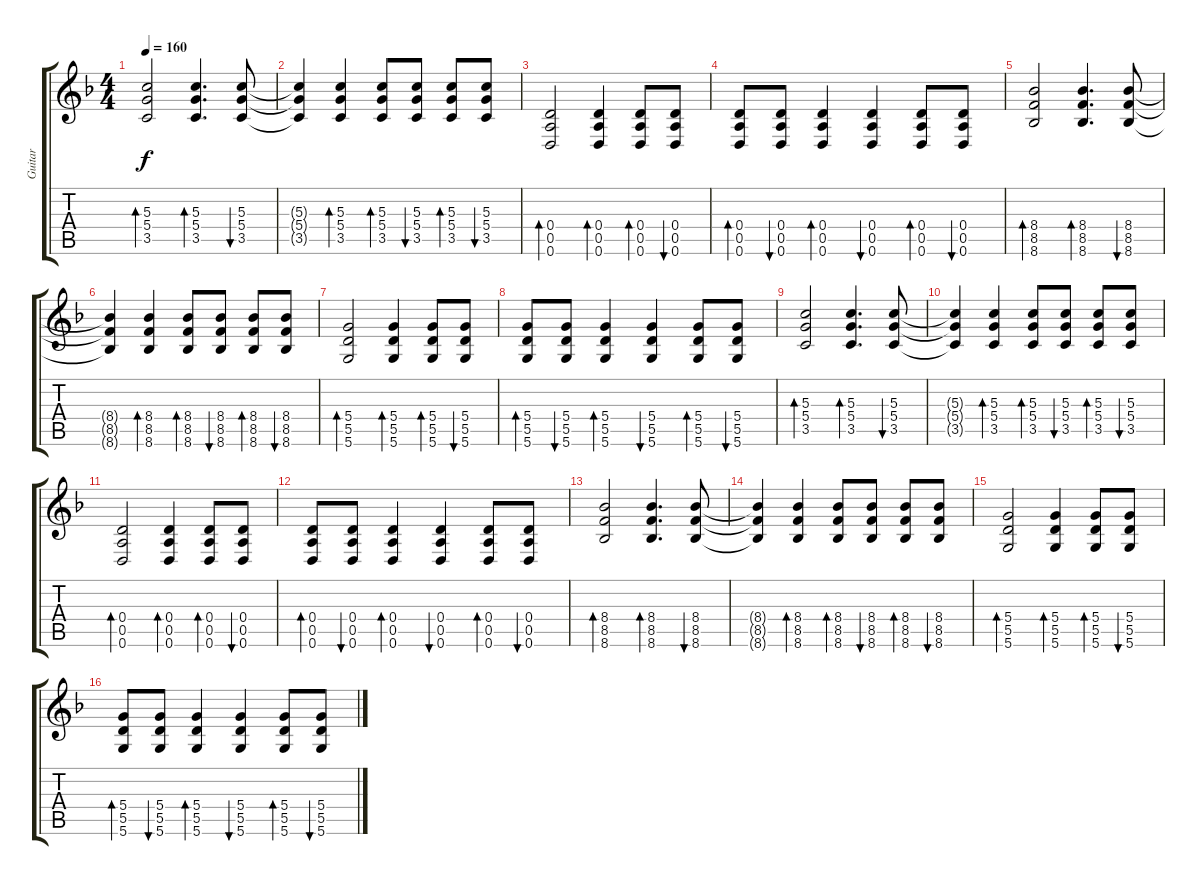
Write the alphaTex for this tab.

\track ("Guitar" "Guitar") {instrument acousticguitarsteel}
\staff {score tabs}
\tuning (E4 B3 G3 D3 A2 D2) {hide}
\ts (4 4)
\tempo 160
\clef g2
\ks dminor
(5.3 5.4 3.5).2{bd 60 dy f} (5.3 5.4 3.5).4{d bd 60} (5.3 5.4 3.5).8{bu 60} |
(5.3{t} 5.4{t} 3.5{t}).4 (5.3 5.4 3.5).4{bd 60} (5.3 5.4 3.5).8{bd 60} (5.3 5.4 3.5).8{bu 60} (5.3 5.4 3.5).8{bd 60} (5.3 5.4 3.5).8{bu 60} |
(0.4 0.5 0.6).2{bd 60} (0.4 0.5 0.6).4{bd 60} (0.4 0.5 0.6).8{bd 60} (0.4 0.5 0.6).8{bu 60} |
(0.4 0.5 0.6).8{bd 60} (0.4 0.5 0.6).8{bu 60} (0.4 0.5 0.6).4{bd 60} (0.4 0.5 0.6).4{bu 60} (0.4 0.5 0.6).8{bd 60} (0.4 0.5 0.6).8{bu 60} |
(8.4 8.5 8.6).2{bd 60} (8.4 8.5 8.6).4{d bd 60} (8.4 8.5 8.6).8{bu 60} |
(8.4{t} 8.5{t} 8.6{t}).4 (8.4 8.5 8.6).4{bd 60} (8.4 8.5 8.6).8{bd 60} (8.4 8.5 8.6).8{bu 60} (8.4 8.5 8.6).8{bd 60} (8.4 8.5 8.6).8{bu 60} |
(5.4 5.5 5.6).2{bd 60} (5.4 5.5 5.6).4{bd 60} (5.4 5.5 5.6).8{bd 60} (5.4 5.5 5.6).8{bu 60} |
(5.4 5.5 5.6).8{bd 60} (5.4 5.5 5.6).8{bu 60} (5.4 5.5 5.6).4{bd 60} (5.4 5.5 5.6).4{bu 60} (5.4 5.5 5.6).8{bd 60} (5.4 5.5 5.6).8{bu 60} |
(5.3 5.4 3.5).2{bd 60} (5.3 5.4 3.5).4{d bd 60} (5.3 5.4 3.5).8{bu 60} |
(5.3{t} 5.4{t} 3.5{t}).4 (5.3 5.4 3.5).4{bd 60} (5.3 5.4 3.5).8{bd 60} (5.3 5.4 3.5).8{bu 60} (5.3 5.4 3.5).8{bd 60} (5.3 5.4 3.5).8{bu 60} |
(0.4 0.5 0.6).2{bd 60} (0.4 0.5 0.6).4{bd 60} (0.4 0.5 0.6).8{bd 60} (0.4 0.5 0.6).8{bu 60} |
(0.4 0.5 0.6).8{bd 60} (0.4 0.5 0.6).8{bu 60} (0.4 0.5 0.6).4{bd 60} (0.4 0.5 0.6).4{bu 60} (0.4 0.5 0.6).8{bd 60} (0.4 0.5 0.6).8{bu 60} |
(8.4 8.5 8.6).2{bd 60} (8.4 8.5 8.6).4{d bd 60} (8.4 8.5 8.6).8{bu 60} |
(8.4{t} 8.5{t} 8.6{t}).4 (8.4 8.5 8.6).4{bd 60} (8.4 8.5 8.6).8{bd 60} (8.4 8.5 8.6).8{bu 60} (8.4 8.5 8.6).8{bd 60} (8.4 8.5 8.6).8{bu 60} |
(5.4 5.5 5.6).2{bd 60} (5.4 5.5 5.6).4{bd 60} (5.4 5.5 5.6).8{bd 60} (5.4 5.5 5.6).8{bu 60} |
(5.4 5.5 5.6).8{bd 60} (5.4 5.5 5.6).8{bu 60} (5.4 5.5 5.6).4{bd 60} (5.4 5.5 5.6).4{bu 60} (5.4 5.5 5.6).8{bd 60} (5.4 5.5 5.6).8{bu 60}
